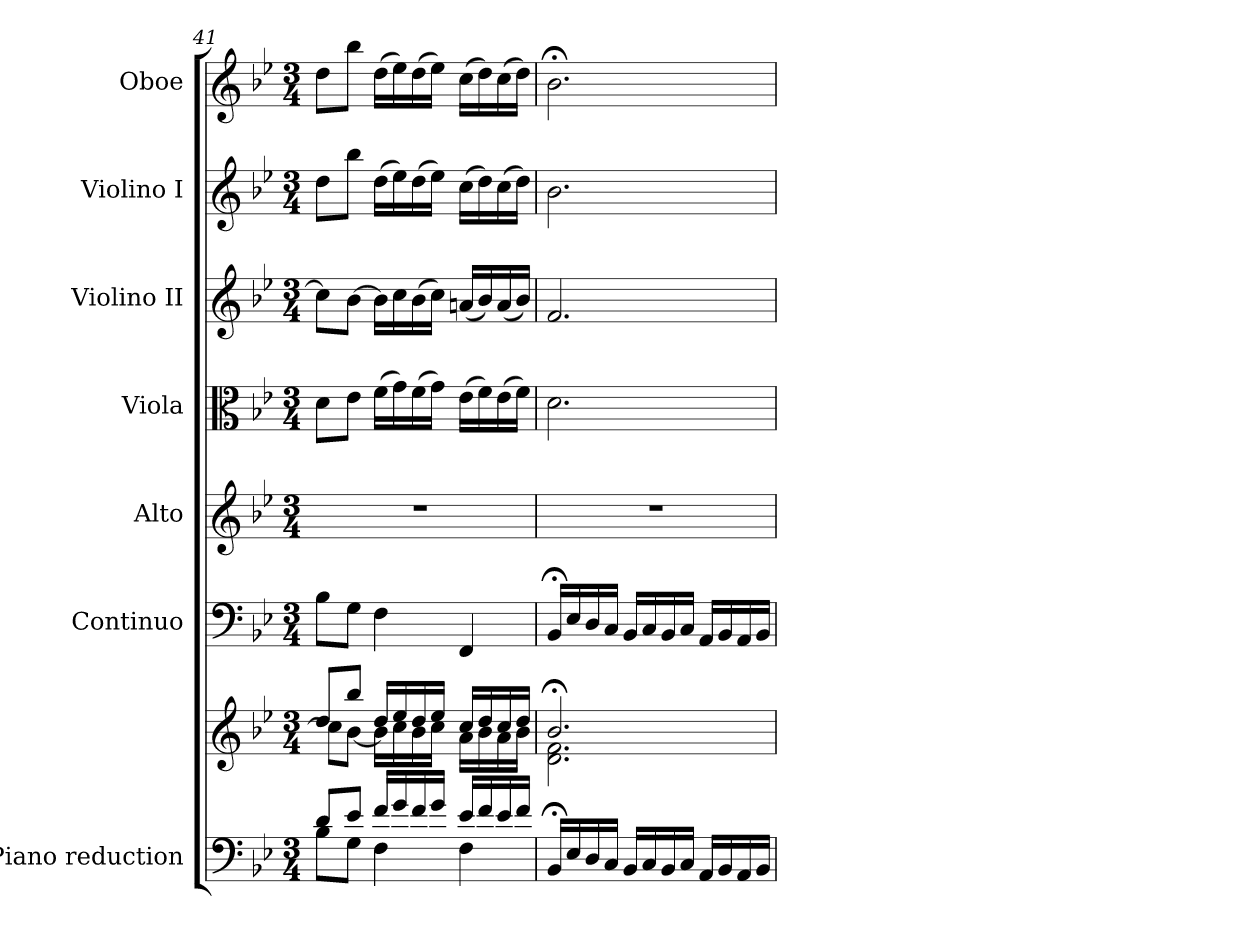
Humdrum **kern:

**kern	**kern	**kern	**kern	**kern	**kern	**kern	**kern
*part7	*part7	*part6	*part5	*part4	*part3	*part2	*part1
*staff8	*staff7	*staff6	*staff5	*staff4	*staff3	*staff2	*staff1
*I"Piano reduction	*	*I"Continuo	*I"Alto	*I"Viola	*I"Violino II	*I"Violino I	*I"Oboe
*I'Pno	*	*	*	*	*	*	*I'Ob
*clefF4	*clefG2	*clefF4	*clefG2	*clefC3	*clefG2	*clefG2	*clefG2
*k[b-e-]	*k[b-e-]	*k[b-e-]	*k[b-e-]	*k[b-e-]	*k[b-e-]	*k[b-e-]	*k[b-e-]
*M3/4	*M3/4	*M3/4	*M3/4	*M3/4	*M3/4	*M3/4	*M3/4
=41	=41	=41	=41	=41	=41	=41	=41
*^	*^	*	*	*	*	*	*
8d/L	8B-\L	8dd/L	8cc\L]	8B-\L	2.r	8d\L	8cc\L]	8dd\L	8dd\L
8e-/J	8G\J	8bb-/J	[8b-\J	8G\J	.	8e-\J	[8b-\J	8bb-\J	8bb-\J
16f/LL	4F\	16dd/LL	16b-\LL]	4F\	.	(16f\LL	16b-\LL]	(16dd\LL	(16dd\LL
16g/	.	16ee-/	16cc\	.	.	16g\)	16cc\	16ee-\)	16ee-\)
16f/	.	16dd/	16b-\	.	.	(16f\	(16b-\	(16dd\	(16dd\
16g/JJ	.	16ee-/JJ	16cc\JJ	.	.	16g\JJ)	16cc\JJ)	16ee-\JJ)	16ee-\JJ)
16e-/LL	4F\	16cc/LL	16a\LL	4FF/	.	(16e-\LL	(16an/LL	(16cc\LL	(16cc\LL
16f/	.	16dd/	16b-\	.	.	16f\)	16b-/)	16dd\)	16dd\)
16e-/	.	16cc/	16a\	.	.	(16e-\	(16a/	(16cc\	(16cc\
16f/JJ	.	16dd/JJ	16b-\JJ	.	.	16f\JJ)	16b-/JJ)	16dd\JJ)	16dd\JJ)
*v	*v	*	*	*	*	*	*	*	*
=42	=42	=42	=42	=42	=42	=42	=42	=42
16BB-;/LL	2.b-;</	2.d\ 2.f\	16BB-;/LL	2.r	2.d\	2.f/	2.b-\	2.b-;<\
16E-/	.	.	16E-/	.	.	.	.	.
16D/	.	.	16D/	.	.	.	.	.
16C/JJ	.	.	16C/JJ	.	.	.	.	.
16BB-/LL	.	.	16BB-/LL	.	.	.	.	.
16C/	.	.	16C/	.	.	.	.	.
16BB-/	.	.	16BB-/	.	.	.	.	.
16C/JJ	.	.	16C/JJ	.	.	.	.	.
16AA/LL	.	.	16AA/LL	.	.	.	.	.
16BB-/	.	.	16BB-/	.	.	.	.	.
16AA/	.	.	16AA/	.	.	.	.	.
16BB-/JJ	.	.	16BB-/JJ	.	.	.	.	.
*	*v	*v	*	*	*	*	*	*
=	=	=	=	=	=	=	=
*-	*-	*-	*-	*-	*-	*-	*-
